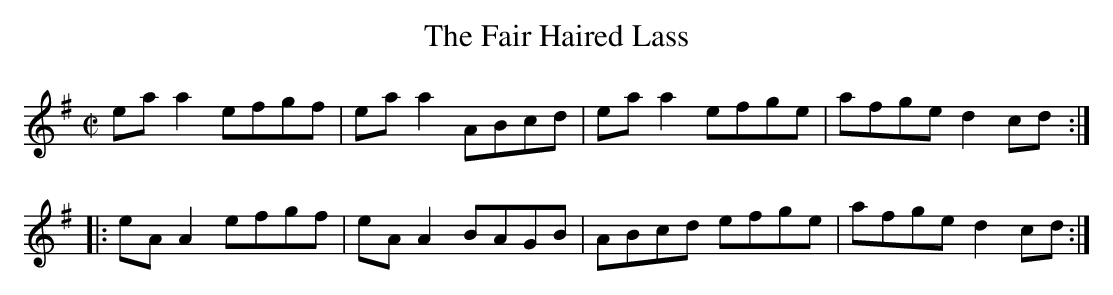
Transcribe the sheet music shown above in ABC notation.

X:1
T:Fair Haired Lass, The
M:C|
K:Ador
eaa2 efgf|eaa2 ABcd|eaa2 efge|afge d2cd:|
|:eAA2 efgf|eAA2 BAGB|ABcd efge|afge d2cd:|
